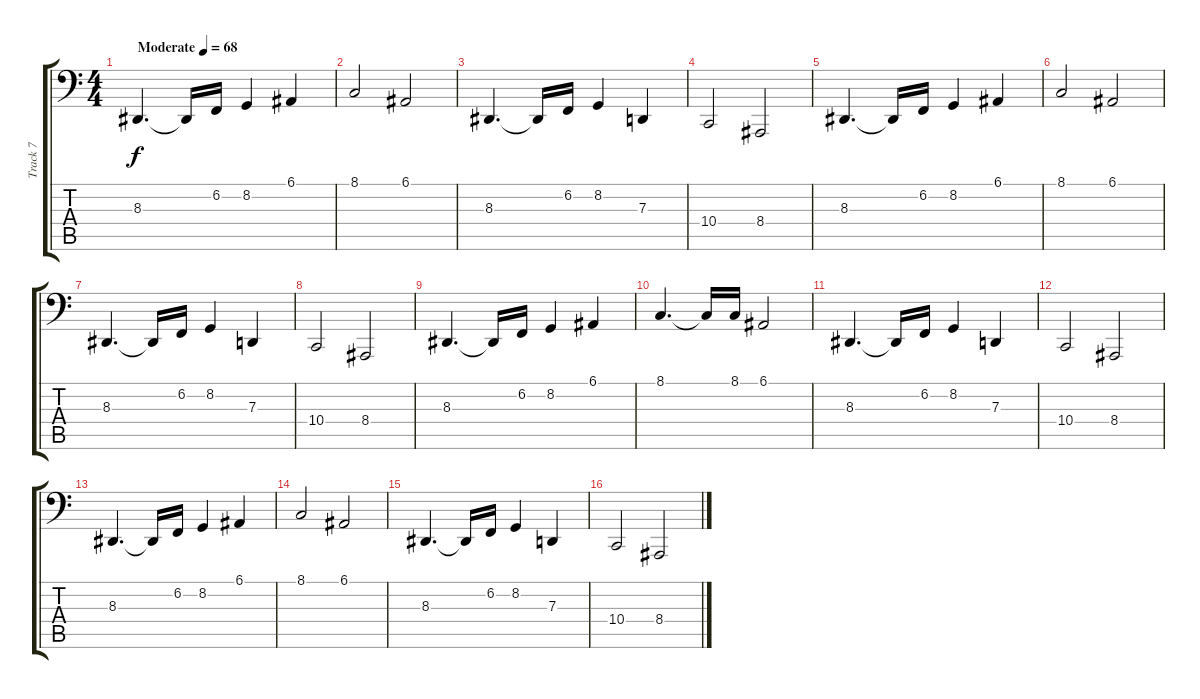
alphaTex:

\track ("Track 7" "Track 7") {instrument drawbarorgan}
\staff {score tabs}
\tuning (E2 B1 G1 D1 A0 E0) {hide}
\ts (4 4)
\tempo (68 "Moderate")
\clef f4
\ks c
8.3.4{d dy f instrument drawbarorgan} 8.3{t}.16 6.2.16 8.2.4 6.1.4 |
8.1.2 6.1.2 |
8.3.4{d} 8.3{t}.16 6.2.16 8.2.4 7.3.4 |
10.4.2 8.4.2 |
8.3.4{d} 8.3{t}.16 6.2.16 8.2.4 6.1.4 |
8.1.2 6.1.2 |
8.3.4{d} 8.3{t}.16 6.2.16 8.2.4 7.3.4 |
10.4.2 8.4.2 |
8.3.4{d} 8.3{t}.16 6.2.16 8.2.4 6.1.4 |
8.1.4{d} 8.1{t}.16 8.1.16 6.1.2 |
8.3.4{d} 8.3{t}.16 6.2.16 8.2.4 7.3.4 |
10.4.2 8.4.2 |
8.3.4{d} 8.3{t}.16 6.2.16 8.2.4 6.1.4 |
8.1.2 6.1.2 |
8.3.4{d} 8.3{t}.16 6.2.16 8.2.4 7.3.4 |
10.4.2 8.4.2
